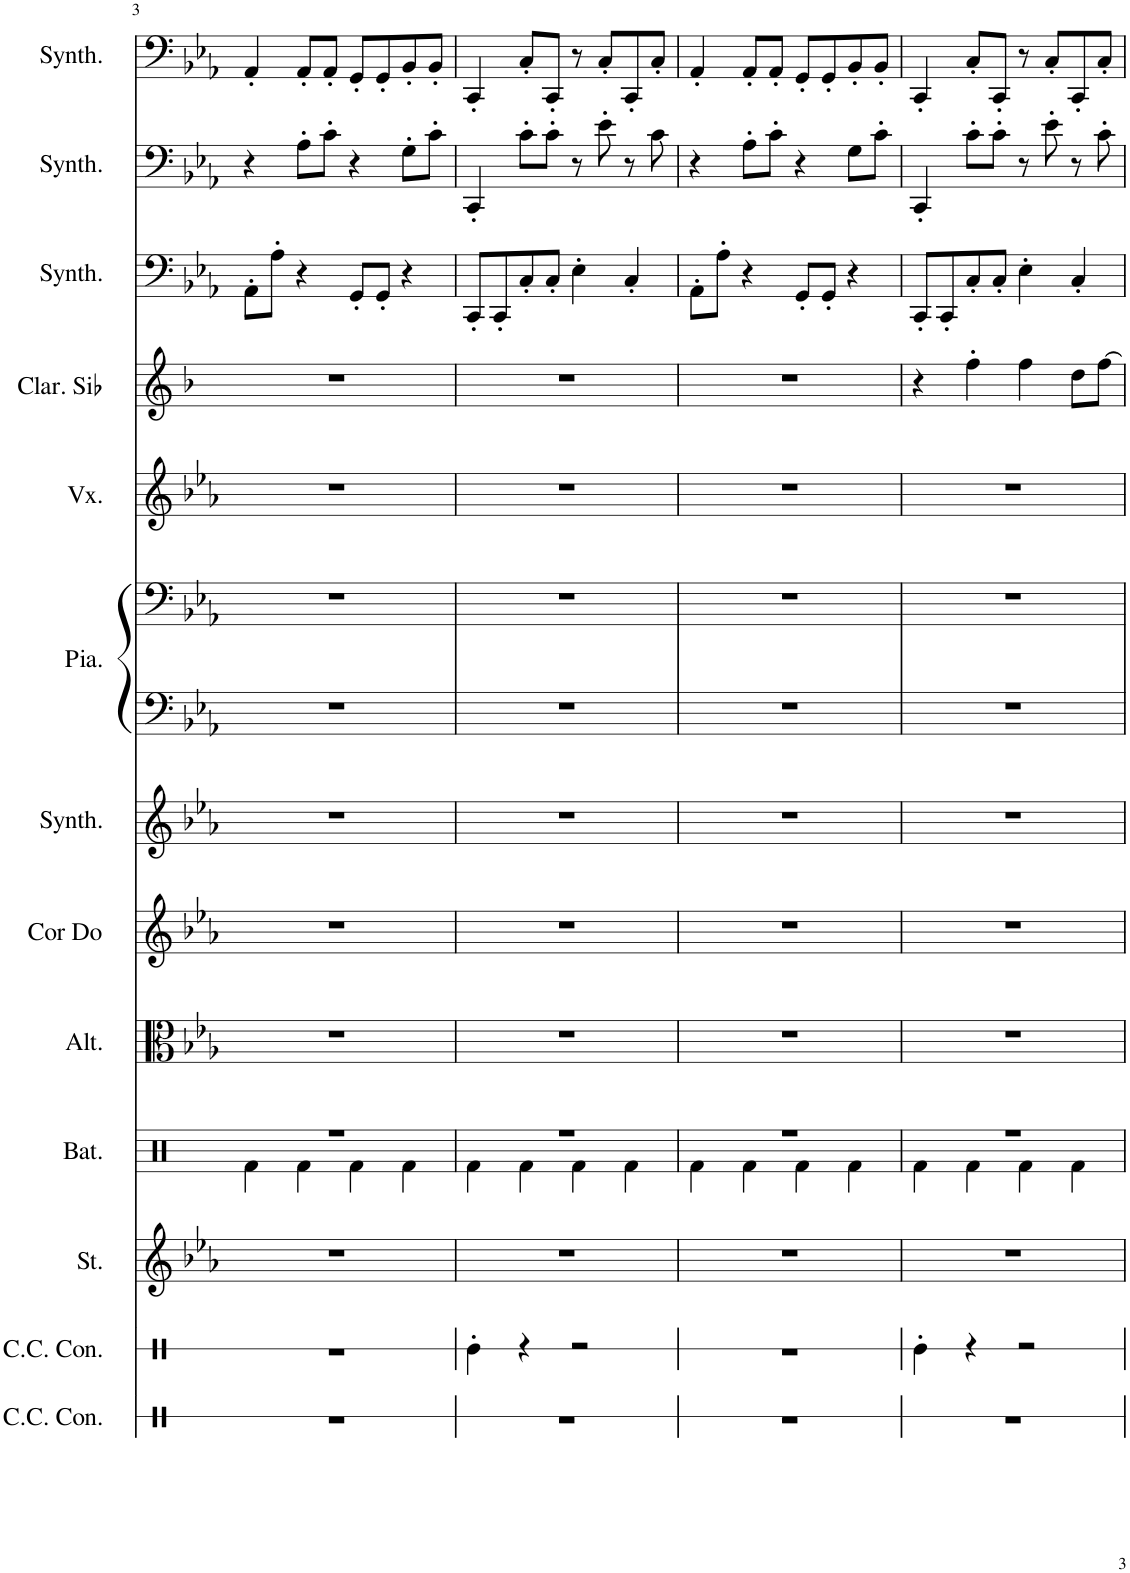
**kern	**kern	**kern	**kern	**kern	**kern	**kern	**kern	**kern	**kern	**kern	**kern	**kern	**kern
*part13	*part12	*part11	*part10	*part9	*part8	*part7	*part6	*part6	*part5	*part4	*part3	*part2	*part1
*staff14	*staff13	*staff12	*staff11	*staff10	*staff9	*staff8	*staff7	*staff6	*staff5	*staff4	*staff3	*staff2	*staff1
*I"Caisse claire de concert, Reverse Cymbal	*I"Caisse claire de concert, Taiko Drum	*I"Cordes, String Ensemble 2	*I"Batterie, Drums	*I"Altos, String Ensemble 1	*I"Cor Alto en Do, French Horn	*I"Synthétiseur de cuivres, Synth Brass 1	*I"Piano, Acoustic Grand Piano	*	*I"Voix, Synth Choir	*I"Clarinette en Sib	*I"Synthétiseur Pad, Pad 3 (polysynth)	*I"Synthétiseur d'instruments à cordes, Synth Strings 1	*I"Synthétiseur Pad, Pad 3 (polysynth)
*I'C.C. Con.	*I'C.C. Con.	*I'St.	*I'Bat.	*I'Alt.	*I'Cor Do	*I'Synth.	*I'Pia.	*	*I'Vx.	*I'Clar. Sib	*I'Synth.	*I'Synth.	*I'Synth.
!!LO:PB:g=z
*clefX	*clefX	*clefG2	*clefX	*clefC3	*clefG2	*clefG2	*clefF4	*clefF4	*clefG2	*clefG2	*clefF4	*clefF4	*clefF4
*	*	*	*	*	*Trd4c7	*	*	*	*	*Trd1c2	*	*	*
*k[b-e-a-]	*k[b-e-a-]	*k[b-e-a-]	*k[]	*k[b-e-a-]	*k[b-e-a-]	*k[b-e-a-]	*k[b-e-a-]	*k[b-e-a-]	*k[b-e-a-]	*k[b-]	*k[b-e-a-]	*k[b-e-a-]	*k[b-e-a-]
*M4/4	*M4/4	*M4/4	*M4/4	*M4/4	*M4/4	*M4/4	*M4/4	*M4/4	*M4/4	*M4/4	*M4/4	*M4/4	*M4/4
=3	=3	=3	=3	=3	=3	=3	=3	=3	=3	=3	=3	=3	=3
*	*	*	*^	*	*	*	*	*	*	*	*	*	*
1r	1r	1r	1r	4Rf\	1r	1r	1r	1r	1r	1r	1r	8AA-'\L	4r	4AA-'/
.	.	.	.	.	.	.	.	.	.	.	.	8A-'\J	.	.
.	.	.	.	4Rf\	.	.	.	.	.	.	.	4r	8A-'\L	8AA-'/L
.	.	.	.	.	.	.	.	.	.	.	.	.	8c'\J	8AA-'/J
.	.	.	.	4Rf\	.	.	.	.	.	.	.	8GG'/L	4r	8GG'/L
.	.	.	.	.	.	.	.	.	.	.	.	8GG'/J	.	8GG'/
.	.	.	.	4Rf\	.	.	.	.	.	.	.	4r	8G'\L	8BB-'/
.	.	.	.	.	.	.	.	.	.	.	.	.	8c'\J	8BB-'/J
=4	=4	=4	=4	=4	=4	=4	=4	=4	=4	=4	=4	=4	=4	=4
1r	4Re'\	1r	1r	4Rf\	1r	1r	1r	1r	1r	1r	1r	8CC'/L	4CC'/	4CC'/
.	.	.	.	.	.	.	.	.	.	.	.	8CC'/	.	.
.	4r	.	.	4Rf\	.	.	.	.	.	.	.	8C'/	8c'\L	8C'/L
.	.	.	.	.	.	.	.	.	.	.	.	8C'/J	8c'\J	8CC'/J
.	2r	.	.	4Rf\	.	.	.	.	.	.	.	4E-'\	8r	8r
.	.	.	.	.	.	.	.	.	.	.	.	.	8e-'\	8C'/L
.	.	.	.	4Rf\	.	.	.	.	.	.	.	4C'/	8r	8CC'/
.	.	.	.	.	.	.	.	.	.	.	.	.	8c\	8C'/J
=5	=5	=5	=5	=5	=5	=5	=5	=5	=5	=5	=5	=5	=5	=5
1r	1r	1r	1r	4Rf\	1r	1r	1r	1r	1r	1r	1r	8AA-'\L	4r	4AA-'/
.	.	.	.	.	.	.	.	.	.	.	.	8A-'\J	.	.
.	.	.	.	4Rf\	.	.	.	.	.	.	.	4r	8A-'\L	8AA-'/L
.	.	.	.	.	.	.	.	.	.	.	.	.	8c'\J	8AA-'/J
.	.	.	.	4Rf\	.	.	.	.	.	.	.	8GG'/L	4r	8GG'/L
.	.	.	.	.	.	.	.	.	.	.	.	8GG'/J	.	8GG'/
.	.	.	.	4Rf\	.	.	.	.	.	.	.	4r	8G\L	8BB-'/
.	.	.	.	.	.	.	.	.	.	.	.	.	8c'\J	8BB-'/J
=6	=6	=6	=6	=6	=6	=6	=6	=6	=6	=6	=6	=6	=6	=6
1r	4Re'\	1r	1r	4Rf\	1r	1r	1r	1r	1r	1r	4r	8CC'/L	4CC'/	4CC'/
.	.	.	.	.	.	.	.	.	.	.	.	8CC'/	.	.
.	4r	.	.	4Rf\	.	.	.	.	.	.	4ff'\	8C'/	8c'\L	8C'/L
.	.	.	.	.	.	.	.	.	.	.	.	8C'/J	8c'\J	8CC'/J
.	2r	.	.	4Rf\	.	.	.	.	.	.	4ff\	4E-'\	8r	8r
.	.	.	.	.	.	.	.	.	.	.	.	.	8e-'\	8C'/L
.	.	.	.	4Rf\	.	.	.	.	.	.	8dd\L	4C'/	8r	8CC'/
.	.	.	.	.	.	.	.	.	.	.	[8ff\J	.	8c'\	8C'/J
*	*	*	*v	*v	*	*	*	*	*	*	*	*	*	*
=	=	=	=	=	=	=	=	=	=	=	=	=	=
*-	*-	*-	*-	*-	*-	*-	*-	*-	*-	*-	*-	*-	*-
